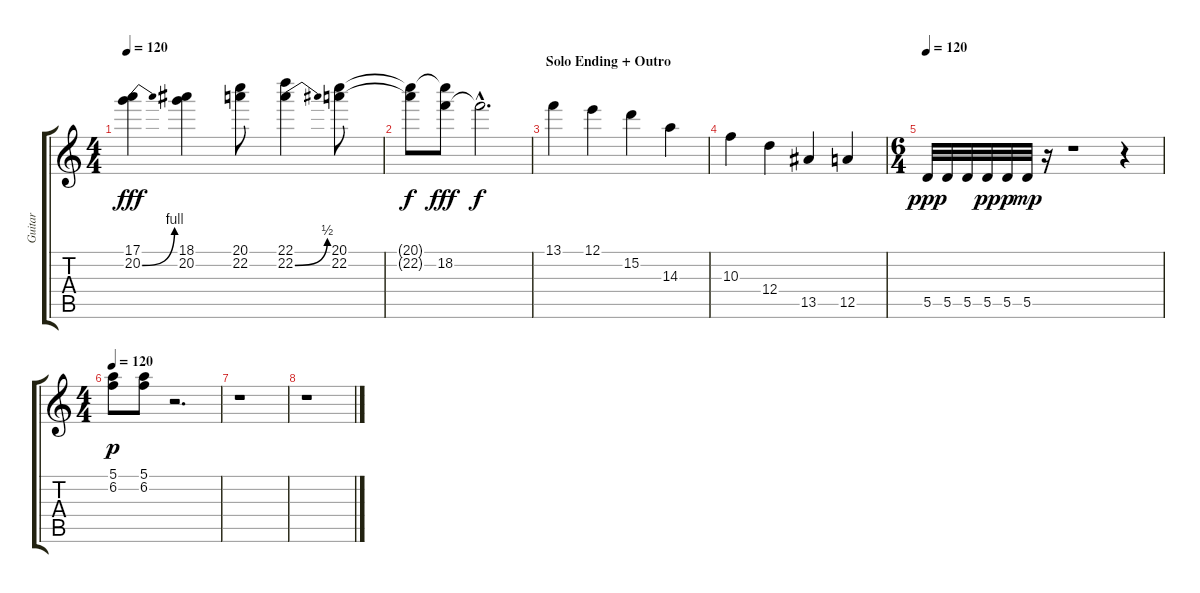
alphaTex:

\track ("Guitar" "Guitar") {instrument electricguitarjazz}
\staff {score tabs}
\tuning (E4 B3 G3 D3 A2 D2) {hide}
\ts (4 4)
\tempo 120
\clef g2
\ks c
(17.1 20.2{be (bend 0 0 60 4)}).4{dy fff volume 16} (18.1 20.2).4 (20.1 22.2).8 (22.1 22.2{be (bend 0 0 60 2)}).4 (20.1 22.2).8 |
(20.1{t} 22.2{t}).8{dy f} (20.1{t} 18.2).8{dy fff} 18.2{hac t}.2{d dy f} |
\section ("" "Solo Ending + Outro")
13.1.4{volume 16 instrument distortionguitar} 12.1.4 15.2.4 14.3.4 |
10.3.4 12.4.4 13.5.4 12.5.4 |
\ts (6 4)
\tempo 90
\tempo 120
5.5.32{dy ppp} 5.5.32 5.5.32 5.5.32{dy pp} 5.5.32{dy p} 5.5.32{dy mp} r.16 r.1 r.4 |
\ts (4 4)
\tempo 120
(5.1 6.2).8{dy p} (5.1 6.2).8 r.2{d} |
r.1 |
r.1
